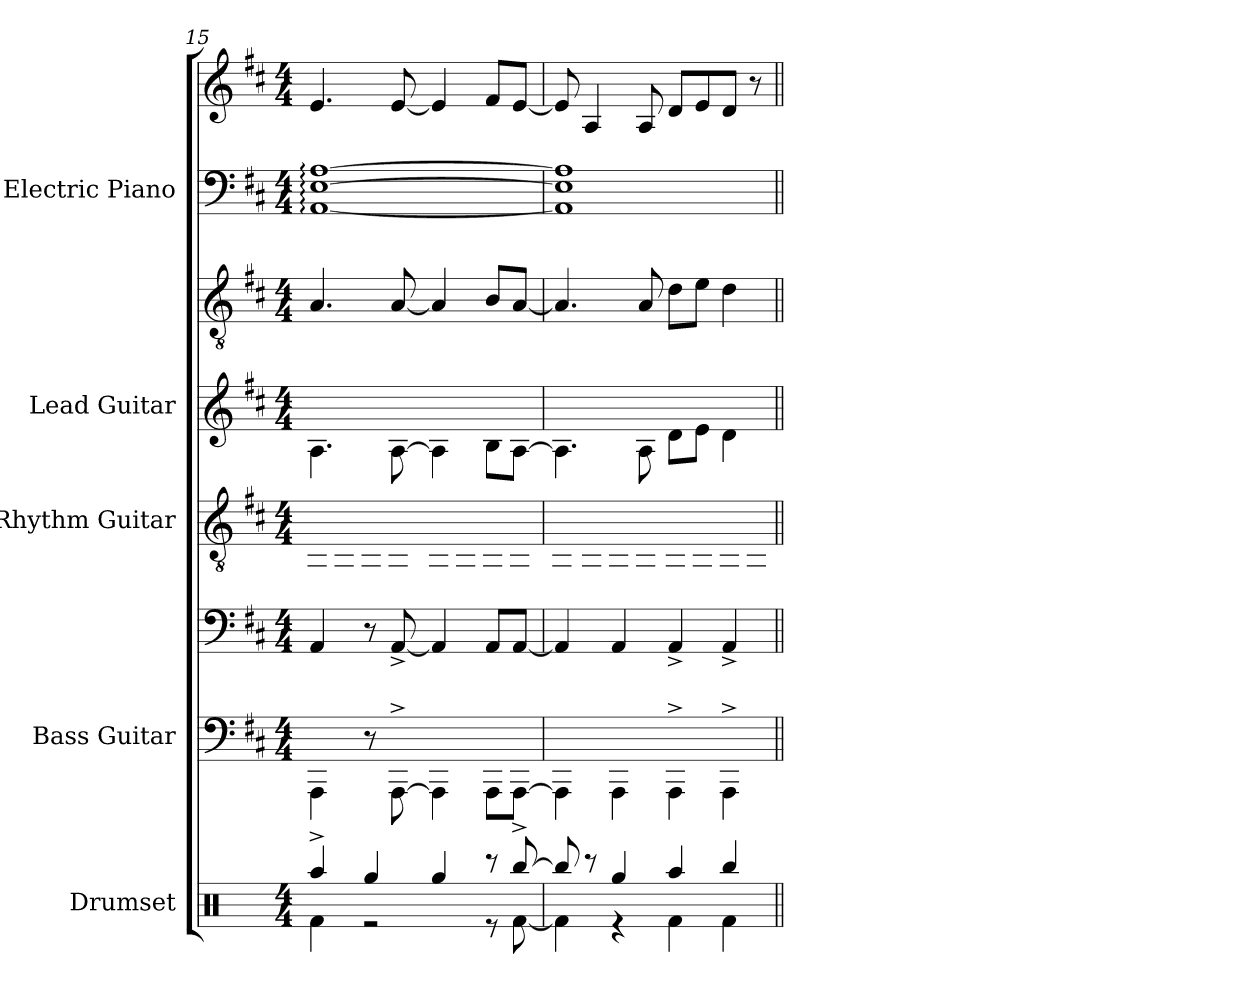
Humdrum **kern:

**kern	**kern	**kern	**kern	**kern	**kern	**kern	**kern
*part5	*part4	*part4	*part3	*part2	*part2	*part1	*part1
*staff8	*staff7	*staff6	*staff5	*staff4	*staff3	*staff2	*staff1
*I"Drumset	*I"Bass Guitar	*	*I"Rhythm Guitar	*I"Lead Guitar	*	*I"Electric Piano	*
*I'D. Set	*I'B. Guit.	*	*I'Rh. Guit.	*I'Ld. Guit.	*	*I'El. Pno.	*
*clefX	*	*clefF4	*clefGv2	*	*clefGv2	*clefF4	*clefG2
*	*ITrd7c12	*ITrd7c12	*	*	*	*	*
*k[]	*k[f#c#]	*k[f#c#]	*k[f#c#]	*k[f#c#]	*k[f#c#]	*k[f#c#]	*k[f#c#]
*M4/4	*M4/4	*M4/4	*M4/4	*M4/4	*M4/4	*M4/4	*M4/4
=15	=15	=15	=15	=15	=15	=15	=15
*^	*	*	*	*	*	*	*
4Raa^/	4Rf\	4AAAA\	4AAA/	8AA\^ 8E\yy^ 8A\yy^L	4.A\	4.A/	[1AA: [1E: [1A:	4.e/
.	.	.	.	8AA\ 8E\yy 8A\yy	.	.	.	.
4Rgg/	2r	8r	8r	8AA\ 8E\yy 8A\yy	.	.	.	.
.	.	[8AAAA^\	[8AAA^/	8AA\^ 8E\yy^ 8A\yy^J	[8A\	[8A/	.	[8e/
4Rgg/	.	4AAAA\]	4AAA/]	8AA\ 8E\yy 8A\yyL	4A\]	4A/]	.	4e/]
.	.	.	.	8AA\ 8E\yy 8A\yy	.	.	.	.
8r	8r	8AAAA\L	8AAA/L	8AA\^ 8E\yy^ 8A\yy^	8B\L	8B/L	.	8f#/L
[8Rbb^/	[8Rf\	[8AAAA\J	[8AAA/J	8AA\ 8E\yy 8A\yyJ	[8A\J	[8A/J	.	[8e/J
!!LO:PB:g=z
=16	=16	=16	=16	=16	=16	=16	=16	=16
8Rbb/]	4Rf\]	4AAAA\]	4AAA/]	8AA\^ 8E\yy^ 8A\yy^L	4.A\]	4.A/]	1AA] 1E] 1A]	8e/]
8r	.	.	.	8AA\ 8E\yy 8A\yy	.	.	.	4A/
4Rgg/	4r	4AAAA\	4AAA/	8AA\ 8E\yy 8A\yy	.	.	.	.
.	.	.	.	8AA\^ 8E\yy^ 8A\yy^J	8A\	8A/	.	8A/
4Raa/	4Rf\	4AAAA^\	4AAA^/	8AA\^ 8E\yy^ 8A\yy^L	8d\L	8d\L	.	8d/L
.	.	.	.	8AA\ 8E\yy 8A\yy	8e\J	8e\J	.	8e/
4Rbb/	4Rf\	4AAAA^\	4AAA^/	8AA\^ 8E\yy^ 8A\yy^	4d\	4d\	.	8d/J
.	.	.	.	8AA\ 8E\yy 8A\yyJ	.	.	.	8r
*v	*v	*	*	*	*	*	*	*
=||	=||	=||	=||	=||	=||	=||	=||
*-	*-	*-	*-	*-	*-	*-	*-
